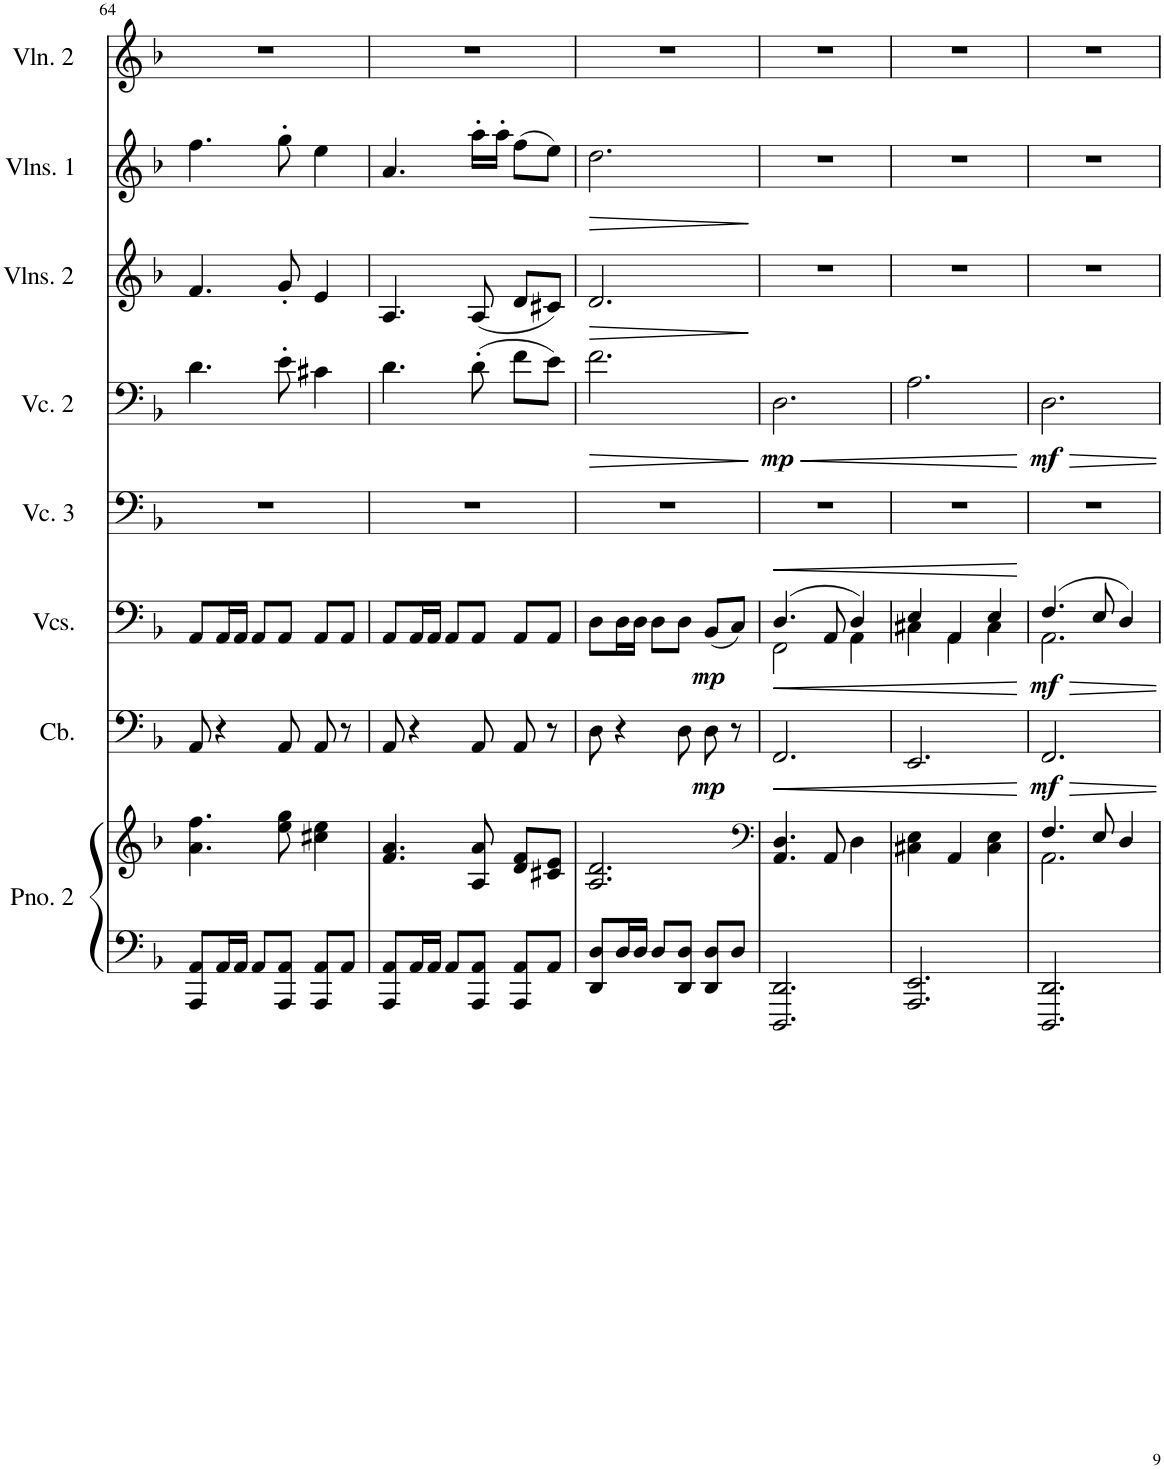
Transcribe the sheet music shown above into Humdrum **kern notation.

**kern	**kern	**kern	**dynam	**kern	**dynam	**kern	**dynam	**kern	**dynam	**kern	**dynam	**kern	**dynam	**kern
*part8	*part8	*part7	*part7	*part6	*part6	*part5	*part5	*part4	*part4	*part3	*part3	*part2	*part2	*part1
*staff9	*staff8	*staff7	*staff7	*staff6	*staff6	*staff5	*staff5	*staff4	*staff4	*staff3	*staff3	*staff2	*staff2	*staff1
*I"Piano 2	*	*I"Contrabass	*	*I"Violoncellos	*	*I"Violoncello 3	*	*I"Violoncello 2	*	*I"Violins 2	*	*I"Violins 1	*	*I"Violin 2
*I'Pno. 2	*	*I'Cb.	*	*I'Vcs.	*	*I'Vc. 3	*	*I'Vc. 2	*	*I'Vlns. 2	*	*I'Vlns. 1	*	*I'Vln. 2
!!LO:PB:g=z
*clefF4	*clefG2	*clefF4	*	*clefF4	*	*clefF4	*	*clefF4	*	*clefG2	*	*clefG2	*	*clefG2
*	*	*Trd7c12	*	*	*	*	*	*	*	*	*	*	*	*
*k[b-]	*k[b-]	*k[b-]	*	*k[b-]	*	*k[b-]	*	*k[b-]	*	*k[b-]	*	*k[b-]	*	*k[b-]
*M3/4	*M3/4	*M3/4	*	*M3/4	*	*M3/4	*	*M3/4	*	*M3/4	*	*M3/4	*	*M3/4
=64	=64	=64	=64	=64	=64	=64	=64	=64	=64	=64	=64	=64	=64	=64
8AAA/ 8AA/L	4.a\ 4.ff\	8AA/	.	8AA/L	.	2.r	.	4.d\	.	4.f/	.	4.ff\	.	2.r
16AA/L	.	4r	.	16AA/L	.	.	.	.	.	.	.	.	.	.
16AA/JJ	.	.	.	16AA/JJ	.	.	.	.	.	.	.	.	.	.
8AA/L	.	.	.	8AA/L	.	.	.	.	.	.	.	.	.	.
8AAA/ 8AA/J	8ee\ 8gg\	8AA/	.	8AA/J	.	.	.	8e'\	.	8g'/	.	8gg'\	.	.
8AAA/ 8AA/L	4cc#X\ 4ee\	8AA/	.	8AA/L	.	.	.	4c#X\	.	4e/	.	4ee\	.	.
8AA/J	.	8r	.	8AA/J	.	.	.	.	.	.	.	.	.	.
=65	=65	=65	=65	=65	=65	=65	=65	=65	=65	=65	=65	=65	=65	=65
8AAA/ 8AA/L	4.f/ 4.a/	8AA/	.	8AA/L	.	2.r	.	4.d\	.	4.A/	.	4.a/	.	2.r
16AA/L	.	4r	.	16AA/L	.	.	.	.	.	.	.	.	.	.
16AA/JJ	.	.	.	16AA/JJ	.	.	.	.	.	.	.	.	.	.
8AA/L	.	.	.	8AA/L	.	.	.	.	.	.	.	.	.	.
8AAA/ 8AA/J	8A/ 8a/	8AA/	.	8AA/J	.	.	.	(8d'\	.	(8A/	.	16aa'\LL	.	.
.	.	.	.	.	.	.	.	.	.	.	.	16aa'\JJ	.	.
8AAA/ 8AA/L	8d/ 8f/L	8AA/	.	8AA/L	.	.	.	8f\L	.	8d/L	.	(8ff\L	.	.
8AA/J	8c#X/ 8e/J	8r	.	8AA/J	.	.	.	8e\J)	.	8c#X/J)	.	8ee\J)	.	.
=66	=66	=66	=66	=66	=66	=66	=66	=66	=66	=66	=66	=66	=66	=66
!	!	!	!	!	!	!	!	!	!LO:HP:b	!	!LO:HP:b	!	!LO:HP:b	!
8DD/ 8D/L	2.A/ 2.d/	8D\	.	8D\L	.	2.r	.	2.f\	>	2.d/	>	2.dd\	>	2.r
16D/L	.	4r	.	16D\L	.	.	.	.	.	.	.	.	.	.
16D/JJ	.	.	.	16D\JJ	.	.	.	.	.	.	.	.	.	.
8D/L	.	.	.	8D\L	.	.	.	.	.	.	.	.	.	.
8DD/ 8D/J	.	8D\	.	8D\J	.	.	.	.	.	.	.	.	.	.
!	!	!	!LO:DY:b	!	!LO:DY:b	!	!	!	!	!	!	!	!	!
8DD/ 8D/L	.	8D\	mp	(8BB-/L	mp	.	.	.	.	.	.	.	.	.
8D/J	.	8r	.	8C/J)	.	.	.	.	.	.	.	.	.	.
.	.	.	.	.	.	.	.	.	]	.	]	.	]	.
=67	=67	=67	=67	=67	=67	=67	=67	=67	=67	=67	=67	=67	=67	=67
*	*clefF4	*	*	*	*	*	*	*	*	*	*	*	*	*
!	!	!	!LO:HP:b	!	!LO:HP:b	!	!LO:HP:b	!	!LO:HP:b	!	!	!	!	!
*	*	*	*	*^	*	*	*	*	*	*	*	*	*	*
!	!	!	!	!	!	!	!	!	!	!LO:DY:n=1:b	!	!	!	!	!
2.DDD/ 2.DD/	4.AA/ 4.D/	2.FF/	<	(4.D/	2FF\	<	2.r	<	2.D\	< mp	2.r	.	2.r	.	2.r
.	8AA/	.	.	8AA/	.	.	.	.	.	.	.	.	.	.	.
.	4D\	.	.	4D/)	4AA\	.	.	.	.	.	.	.	.	.	.
=68	=68	=68	=68	=68	=68	=68	=68	=68	=68	=68	=68	=68	=68	=68	=68
2.AAA/ 2.EE/	4C#X\ 4E\	2.EE/	.	4E/	4C#X\	.	2.r	.	2.A\	.	2.r	.	2.r	.	2.r
.	4AA/	.	.	4AA/	4AA\	.	.	.	.	.	.	.	.	.	.
.	4C#\ 4E\	.	.	4E/	4C#\	.	.	.	.	.	.	.	.	.	.
*	*	*	*	*v	*v	*	*	*	*	*	*	*	*	*	*
.	.	.	[	.	[	.	[	.	[	.	.	.	.	.
=69	=69	=69	=69	=69	=69	=69	=69	=69	=69	=69	=69	=69	=69	=69
*	*^	*	*	*^	*	*	*	*	*	*	*	*	*	*
!	!	!	!	!LO:DY:b	!	!	!LO:DY:b	!	!	!	!LO:DY:b	!	!	!	!	!
2.DDD/ 2.DD/	4.F/	2.AA\	2.FF/	mf	(4.F/	2.AA\	mf	2.r	.	2.D\	mf	2.r	.	2.r	.	2.r
.	8E/	.	.	.	8E/	.	.	.	.	.	.	.	.	.	.	.
.	4D/	.	.	.	4D/)	.	.	.	.	.	.	.	.	.	.	.
*	*v	*v	*	*	*v	*v	*	*	*	*	*	*	*	*	*	*
=	=	=	=	=	=	=	=	=	=	=	=	=	=	=
*-	*-	*-	*-	*-	*-	*-	*-	*-	*-	*-	*-	*-	*-	*-
